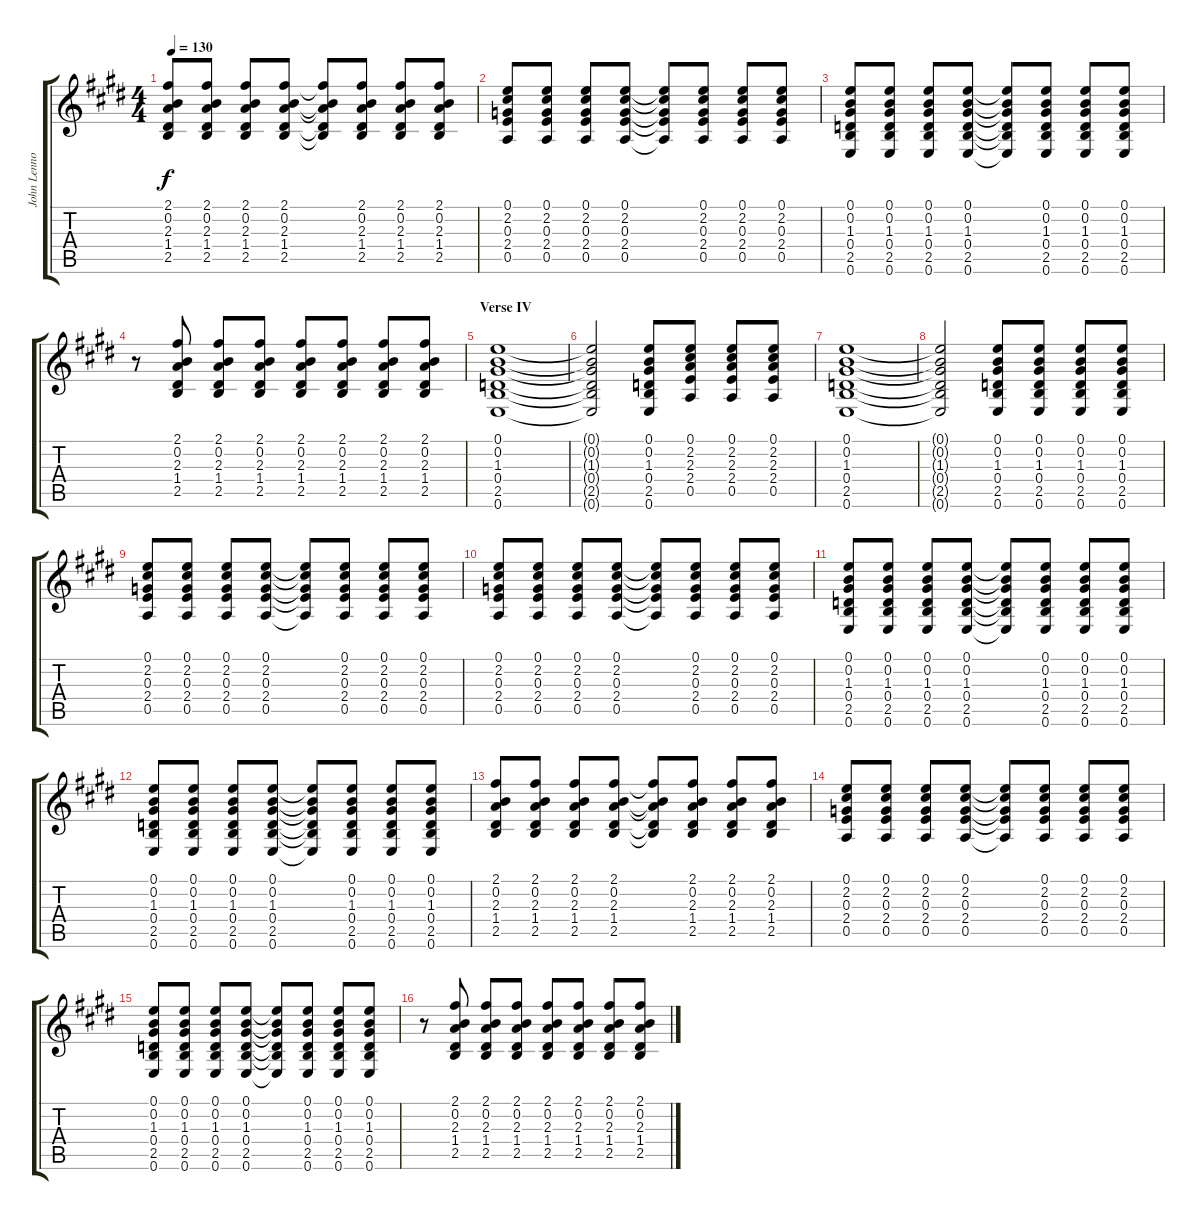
\track ("John Lennon Guitar" "John Lenno") {instrument electricguitarclean}
\staff {score tabs}
\tuning (E4 B3 G3 D3 A2 E2) {hide}
\ts (4 4)
\tempo 130
\clef g2
\ks e
(2.1 0.2 2.3 1.4 2.5).8{dy f} (2.1 0.2 2.3 1.4 2.5).8 (2.1 0.2 2.3 1.4 2.5).8 (2.1 0.2 2.3 1.4 2.5).8 (2.1{t} 0.2{t} 2.3{t} 1.4{t} 2.5{t}).8 (2.1 0.2 2.3 1.4 2.5).8 (2.1 0.2 2.3 1.4 2.5).8 (2.1 0.2 2.3 1.4 2.5).8 |
(0.1 2.2 0.3 2.4 0.5).8 (0.1 2.2 0.3 2.4 0.5).8 (0.1 2.2 0.3 2.4 0.5).8 (0.1 2.2 0.3 2.4 0.5).8 (0.1{t} 2.2{t} 0.3{t} 2.4{t} 0.5{t}).8 (0.1 2.2 0.3 2.4 0.5).8 (0.1 2.2 0.3 2.4 0.5).8 (0.1 2.2 0.3 2.4 0.5).8 |
(0.1 0.2 1.3 0.4 2.5 0.6).8 (0.1 0.2 1.3 0.4 2.5 0.6).8 (0.1 0.2 1.3 0.4 2.5 0.6).8 (0.1 0.2 1.3 0.4 2.5 0.6).8 (0.1{t} 0.2{t} 1.3{t} 0.4{t} 2.5{t} 0.6{t}).8 (0.1 0.2 1.3 0.4 2.5 0.6).8 (0.1 0.2 1.3 0.4 2.5 0.6).8 (0.1 0.2 1.3 0.4 2.5 0.6).8 |
r.8 (2.1 0.2 2.3 1.4 2.5).8 (2.1 0.2 2.3 1.4 2.5).8 (2.1 0.2 2.3 1.4 2.5).8 (2.1 0.2 2.3 1.4 2.5).8 (2.1 0.2 2.3 1.4 2.5).8 (2.1 0.2 2.3 1.4 2.5).8 (2.1 0.2 2.3 1.4 2.5).8 |
\section ("" "Verse IV")
(0.1 0.2 1.3 0.4 2.5 0.6).1 |
(0.1{t} 0.2{t} 1.3{t} 0.4{t} 2.5{t} 0.6{t}).2 (0.1 0.2 1.3 0.4 2.5 0.6).8 (0.1 2.2 2.3 2.4 0.5).8 (0.1 2.2 2.3 2.4 0.5).8 (0.1 2.2 2.3 2.4 0.5).8 |
(0.1 0.2 1.3 0.4 2.5 0.6).1 |
(0.1{t} 0.2{t} 1.3{t} 0.4{t} 2.5{t} 0.6{t}).2 (0.1 0.2 1.3 0.4 2.5 0.6).8 (0.1 0.2 1.3 0.4 2.5 0.6).8 (0.1 0.2 1.3 0.4 2.5 0.6).8 (0.1 0.2 1.3 0.4 2.5 0.6).8 |
(0.1 2.2 0.3 2.4 0.5).8 (0.1 2.2 0.3 2.4 0.5).8 (0.1 2.2 0.3 2.4 0.5).8 (0.1 2.2 0.3 2.4 0.5).8 (0.1{t} 2.2{t} 0.3{t} 2.4{t} 0.5{t}).8 (0.1 2.2 0.3 2.4 0.5).8 (0.1 2.2 0.3 2.4 0.5).8 (0.1 2.2 0.3 2.4 0.5).8 |
(0.1 2.2 0.3 2.4 0.5).8 (0.1 2.2 0.3 2.4 0.5).8 (0.1 2.2 0.3 2.4 0.5).8 (0.1 2.2 0.3 2.4 0.5).8 (0.1{t} 2.2{t} 0.3{t} 2.4{t} 0.5{t}).8 (0.1 2.2 0.3 2.4 0.5).8 (0.1 2.2 0.3 2.4 0.5).8 (0.1 2.2 0.3 2.4 0.5).8 |
(0.1 0.2 1.3 0.4 2.5 0.6).8 (0.1 0.2 1.3 0.4 2.5 0.6).8 (0.1 0.2 1.3 0.4 2.5 0.6).8 (0.1 0.2 1.3 0.4 2.5 0.6).8 (0.1{t} 0.2{t} 1.3{t} 0.4{t} 2.5{t} 0.6{t}).8 (0.1 0.2 1.3 0.4 2.5 0.6).8 (0.1 0.2 1.3 0.4 2.5 0.6).8 (0.1 0.2 1.3 0.4 2.5 0.6).8 |
(0.1 0.2 1.3 0.4 2.5 0.6).8 (0.1 0.2 1.3 0.4 2.5 0.6).8 (0.1 0.2 1.3 0.4 2.5 0.6).8 (0.1 0.2 1.3 0.4 2.5 0.6).8 (0.1{t} 0.2{t} 1.3{t} 0.4{t} 2.5{t} 0.6{t}).8 (0.1 0.2 1.3 0.4 2.5 0.6).8 (0.1 0.2 1.3 0.4 2.5 0.6).8 (0.1 0.2 1.3 0.4 2.5 0.6).8 |
(2.1 0.2 2.3 1.4 2.5).8 (2.1 0.2 2.3 1.4 2.5).8 (2.1 0.2 2.3 1.4 2.5).8 (2.1 0.2 2.3 1.4 2.5).8 (2.1{t} 0.2{t} 2.3{t} 1.4{t} 2.5{t}).8 (2.1 0.2 2.3 1.4 2.5).8 (2.1 0.2 2.3 1.4 2.5).8 (2.1 0.2 2.3 1.4 2.5).8 |
(0.1 2.2 0.3 2.4 0.5).8 (0.1 2.2 0.3 2.4 0.5).8 (0.1 2.2 0.3 2.4 0.5).8 (0.1 2.2 0.3 2.4 0.5).8 (0.1{t} 2.2{t} 0.3{t} 2.4{t} 0.5{t}).8 (0.1 2.2 0.3 2.4 0.5).8 (0.1 2.2 0.3 2.4 0.5).8 (0.1 2.2 0.3 2.4 0.5).8 |
(0.1 0.2 1.3 0.4 2.5 0.6).8 (0.1 0.2 1.3 0.4 2.5 0.6).8 (0.1 0.2 1.3 0.4 2.5 0.6).8 (0.1 0.2 1.3 0.4 2.5 0.6).8 (0.1{t} 0.2{t} 1.3{t} 0.4{t} 2.5{t} 0.6{t}).8 (0.1 0.2 1.3 0.4 2.5 0.6).8 (0.1 0.2 1.3 0.4 2.5 0.6).8 (0.1 0.2 1.3 0.4 2.5 0.6).8 |
r.8 (2.1 0.2 2.3 1.4 2.5).8 (2.1 0.2 2.3 1.4 2.5).8 (2.1 0.2 2.3 1.4 2.5).8 (2.1 0.2 2.3 1.4 2.5).8 (2.1 0.2 2.3 1.4 2.5).8 (2.1 0.2 2.3 1.4 2.5).8 (2.1 0.2 2.3 1.4 2.5).8
